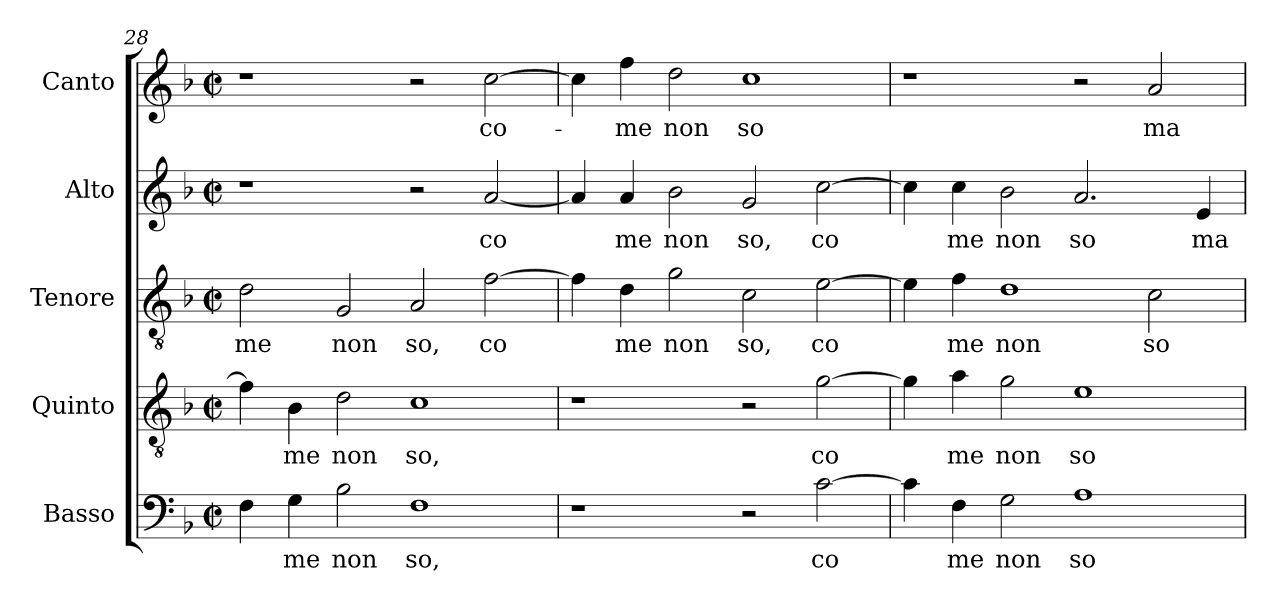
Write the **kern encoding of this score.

**kern	**text	**kern	**text	**kern	**text	**kern	**text	**kern	**text
*part5	*part5	*part4	*part4	*part3	*part3	*part2	*part2	*part1	*part1
*staff5	*staff5	*staff4	*staff4	*staff3	*staff3	*staff2	*staff2	*staff1	*staff1
*I"Basso	*	*I"Quinto	*	*I"Tenore	*	*I"Alto	*	*I"Canto	*
*clefF4	*	*clefGv2	*	*clefGv2	*	*clefG2	*	*clefG2	*
*k[b-]	*	*k[b-]	*	*k[b-]	*	*k[b-]	*	*k[b-]	*
*F:	*	*F:	*	*F:	*	*F:	*	*F:	*
*M2/2	*	*M2/2	*	*M2/2	*	*M2/2	*	*M2/2	*
*met(c|)	*	*met(c|)	*	*met(c|)	*	*met(c|)	*	*met(c|)	*
=28	=28	=28	=28	=28	=28	=28	=28	=28	=28
!	!	!	!	!	!LO:LY:b:cj	!	!	!	!
4F\	.	4f\]	.	2d\	me	1r	.	1r	.
!	!LO:LY:b:cj	!	!LO:LY:b:cj	!	!	!	!	!	!
4G\	me	4B-\	me	.	.	.	.	.	.
!	!LO:LY:b:cj	!	!LO:LY:b:cj	!	!LO:LY:b:cj	!	!	!	!
2B-\	non	2d\	non	2G/	non	.	.	.	.
!	!LO:LY:b:cj	!	!LO:LY:b:cj	!	!LO:LY:b:cj	!	!	!	!
1F	so,	1c	so,	2A/	so,	2r	.	2r	.
!	!	!	!	!	!LO:LY:b:cj	!	!LO:LY:b:cj	!	!LO:LY:b:cj
.	.	.	.	[>2f\	co	[<2a/	co	[>2cc\	co-
=29	=29	=29	=29	=29	=29	=29	=29	=29	=29
1r	.	1r	.	4f\]	.	4a/]	.	4cc\]	.
!	!	!	!	!	!LO:LY:b:cj	!	!LO:LY:b:cj	!	!LO:LY:b:cj
.	.	.	.	4d\	me	4a/	me	4ff\	-me
!	!	!	!	!	!LO:LY:b:cj	!	!LO:LY:b:cj	!	!LO:LY:b:cj
.	.	.	.	2g\	non	2b-\	non	2dd\	non
!	!	!	!	!	!LO:LY:b:cj	!	!LO:LY:b:cj	!	!LO:LY:b:cj
2r	.	2r	.	2c\	so,	2g/	so,	1cc	so
!	!LO:LY:b:cj	!	!LO:LY:b:cj	!	!LO:LY:b:cj	!	!LO:LY:b:cj	!	!
[>2c\	co	[>2g\	co	[>2e\	co	[>2cc\	co	.	.
=30	=30	=30	=30	=30	=30	=30	=30	=30	=30
4c\]	.	4g\]	.	4e\]	.	4cc\]	.	1r	.
!	!LO:LY:b:cj	!	!LO:LY:b:cj	!	!LO:LY:b:cj	!	!LO:LY:b:cj	!	!
4F\	me	4a\	me	4f\	me	4cc\	me	.	.
!	!LO:LY:b:cj	!	!LO:LY:b:cj	!	!LO:LY:b:cj	!	!LO:LY:b:cj	!	!
2G\	non	2g\	non	1d	non	2b-\	non	.	.
!	!LO:LY:b:cj	!	!LO:LY:b:cj	!	!	!	!LO:LY:b:cj	!	!
1A	so	1e	so	.	.	2.a/	so	2r	.
!	!	!	!	!	!LO:LY:b:cj	!	!	!	!LO:LY:b:cj
.	.	.	.	2c\	so	.	.	2a/	ma
!	!	!	!	!	!	!	!LO:LY:b:cj	!	!
.	.	.	.	.	.	4e/	ma	.	.
=	=	=	=	=	=	=	=	=	=
*-	*-	*-	*-	*-	*-	*-	*-	*-	*-
